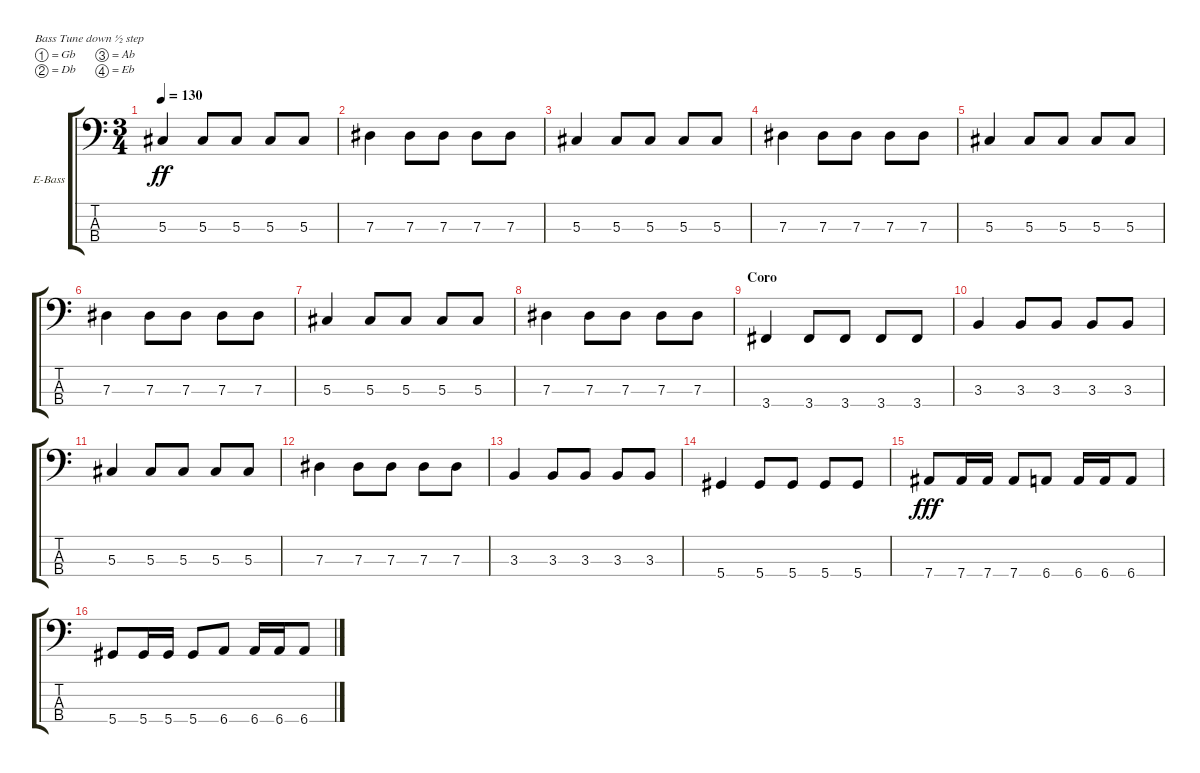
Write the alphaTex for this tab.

\defaultSystemsLayout 4
\bracketExtendMode groupsimilarinstruments
\firstSystemTrackNameOrientation horizontal
\otherSystemsTrackNameOrientation horizontal
\track ("Electric Bass" "E-Bass") {instrument electricbassfinger}
\staff {score tabs}
\tuning (Gb2 Db2 Ab1 Eb1)
\ts (3 4)
\tempo 130
\clef f4
\ks c
5.3.4{dy ff} 5.3.8 5.3.8 5.3.8 5.3.8 |
7.3.4 7.3.8 7.3.8 7.3.8 7.3.8 |
5.3.4 5.3.8 5.3.8 5.3.8 5.3.8 |
7.3.4 7.3.8 7.3.8 7.3.8 7.3.8 |
5.3.4 5.3.8 5.3.8 5.3.8 5.3.8 |
7.3.4 7.3.8 7.3.8 7.3.8 7.3.8 |
5.3.4 5.3.8 5.3.8 5.3.8 5.3.8 |
7.3.4 7.3.8 7.3.8 7.3.8 7.3.8 |
\section ("" "Coro")
3.4.4 3.4.8 3.4.8 3.4.8 3.4.8 |
3.3.4 3.3.8 3.3.8 3.3.8 3.3.8 |
5.3.4 5.3.8 5.3.8 5.3.8 5.3.8 |
7.3.4 7.3.8 7.3.8 7.3.8 7.3.8 |
3.3.4 3.3.8 3.3.8 3.3.8 3.3.8 |
5.4.4 5.4.8 5.4.8 5.4.8 5.4.8 |
7.4.8{dy fff} 7.4.16 7.4.16 7.4.8 6.4.8 6.4.16 6.4.16 6.4.8 |
5.4.8 5.4.16 5.4.16 5.4.8 6.4.8 6.4.16 6.4.16 6.4.8
